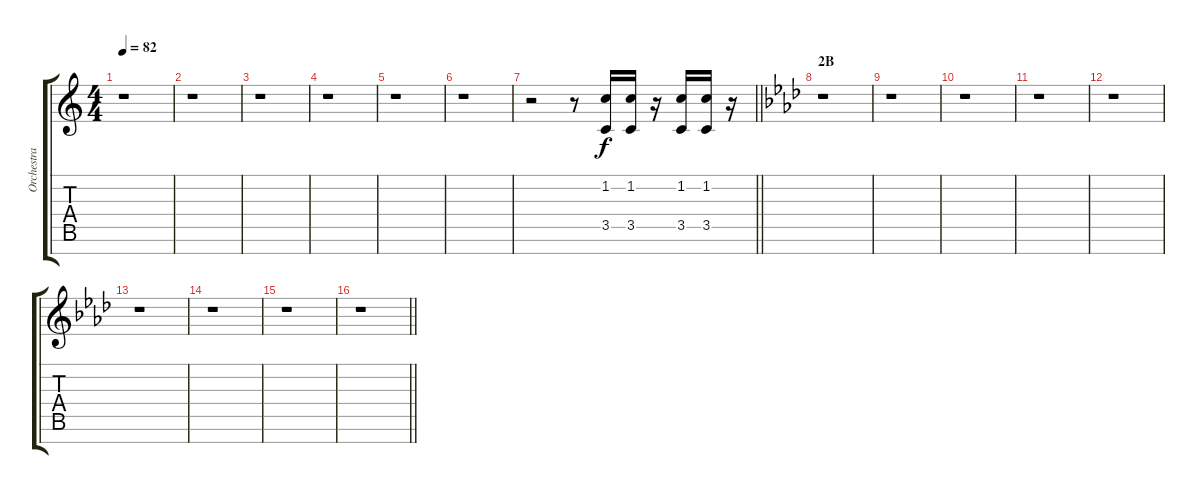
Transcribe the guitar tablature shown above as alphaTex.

\track ("Orchestra Hit" "Orchestra ") {instrument orchestrahit}
\staff {score tabs}
\tuning (E5 B4 G4 D4 A3 E3 B2) {hide}
\ts (4 4)
\tempo 82
\clef g2
\ks c
r.1{dy f} |
r.1 |
r.1 |
r.1 |
r.1 |
r.1 |
\barLineRight lightlight
r.2 r.8 (1.2 3.5).16 (1.2 3.5).16 r.16 (1.2 3.5).16 (1.2 3.5).16 r.16 |
\section ("" "2B")
\ks ab
r.1 |
r.1 |
r.1 |
r.1 |
r.1 |
r.1 |
r.1 |
r.1 |
\barLineRight lightlight
r.1
